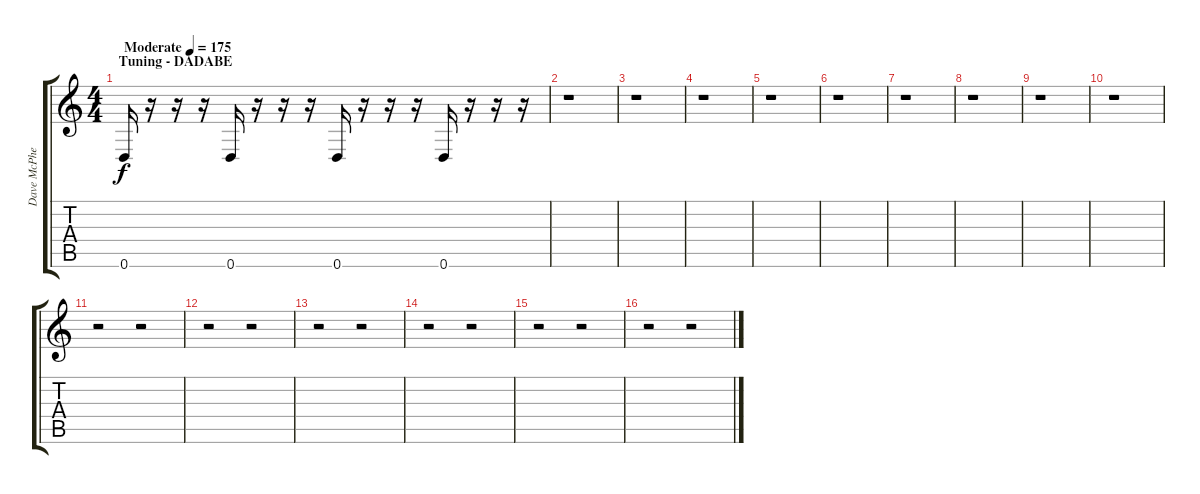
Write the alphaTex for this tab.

\track ("Dave McPherson 2" "Dave McPhe") {instrument acousticguitarnylon}
\staff {score tabs}
\tuning (E4 B3 A3 D3 A2 D2) {hide}
\ts (4 4)
\section ("" "Tuning - DADABE")
\tempo (175 "Moderate")
\clef g2
\ks c
0.6.16{dy f instrument acousticguitarnylon} r.16 r.16 r.16 0.6.16 r.16 r.16 r.16 0.6.16 r.16 r.16 r.16 0.6.16 r.16 r.16 r.16 |
r.1 |
r.1 |
r.1 |
r.1 |
r.1 |
r.1 |
r.1 |
r.1 |
r.1 |
r.2 r.2 |
r.2 r.2 |
r.2 r.2 |
r.2 r.2 |
r.2 r.2 |
r.2 r.2
